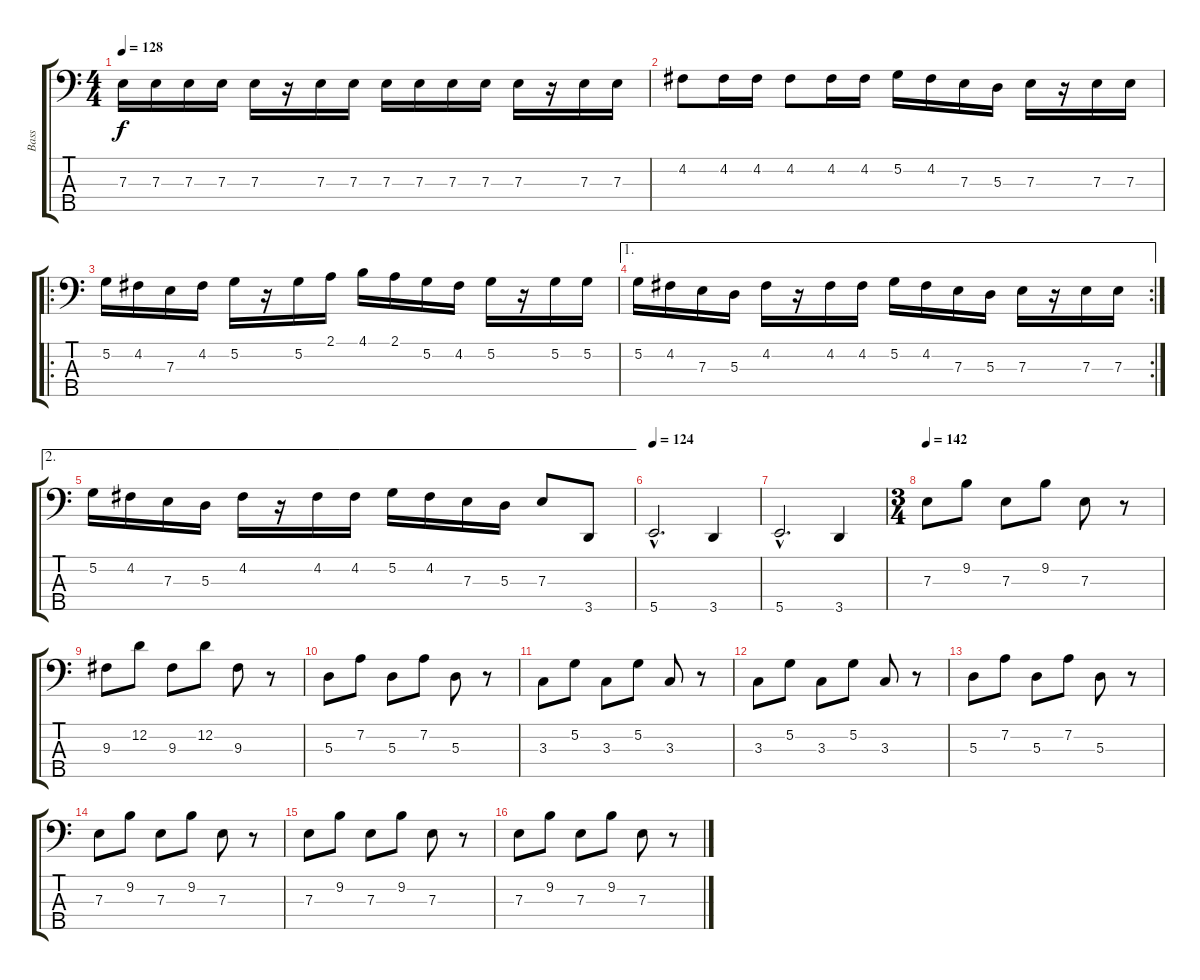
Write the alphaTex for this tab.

\track ("Bass" "Bass") {instrument electricbassfinger}
\staff {score tabs}
\tuning (G2 D2 A1 E1 B0) {hide}
\ts (4 4)
\tempo 128
\clef f4
\ks c
7.3.16{dy f} 7.3.16 7.3.16 7.3.16 7.3.16 r.16 7.3.16 7.3.16 7.3.16 7.3.16 7.3.16 7.3.16 7.3.16 r.16 7.3.16 7.3.16 |
4.2.8 4.2.16 4.2.16 4.2.8 4.2.16 4.2.16 5.2.16 4.2.16 7.3.16 5.3.16 7.3.16 r.16 7.3.16 7.3.16 |
\ro
5.2.16 4.2.16 7.3.16 4.2.16 5.2.16 r.16 5.2.16 2.1.16 4.1.16 2.1.16 5.2.16 4.2.16 5.2.16 r.16 5.2.16 5.2.16 |
\ae 1
\rc 2
5.2.16 4.2.16 7.3.16 5.3.16 4.2.16 r.16 4.2.16 4.2.16 5.2.16 4.2.16 7.3.16 5.3.16 7.3.16 r.16 7.3.16 7.3.16 |
\ae 2
5.2.16 4.2.16 7.3.16 5.3.16 4.2.16 r.16 4.2.16 4.2.16 5.2.16 4.2.16 7.3.16 5.3.16 7.3.8 3.5.8 |
\tempo 124
5.5{hac}.2{d} 3.5.4 |
5.5{hac}.2{d} 3.5.4 |
\ts (3 4)
\tempo 142
7.3.8 9.2.8 7.3.8 9.2.8 7.3.8 r.8 |
9.3.8 12.2.8 9.3.8 12.2.8 9.3.8 r.8 |
5.3.8 7.2.8 5.3.8 7.2.8 5.3.8 r.8 |
3.3.8 5.2.8 3.3.8 5.2.8 3.3.8 r.8 |
3.3.8 5.2.8 3.3.8 5.2.8 3.3.8 r.8 |
5.3.8 7.2.8 5.3.8 7.2.8 5.3.8 r.8 |
7.3.8 9.2.8 7.3.8 9.2.8 7.3.8 r.8 |
7.3.8 9.2.8 7.3.8 9.2.8 7.3.8 r.8 |
7.3.8 9.2.8 7.3.8 9.2.8 7.3.8 r.8
